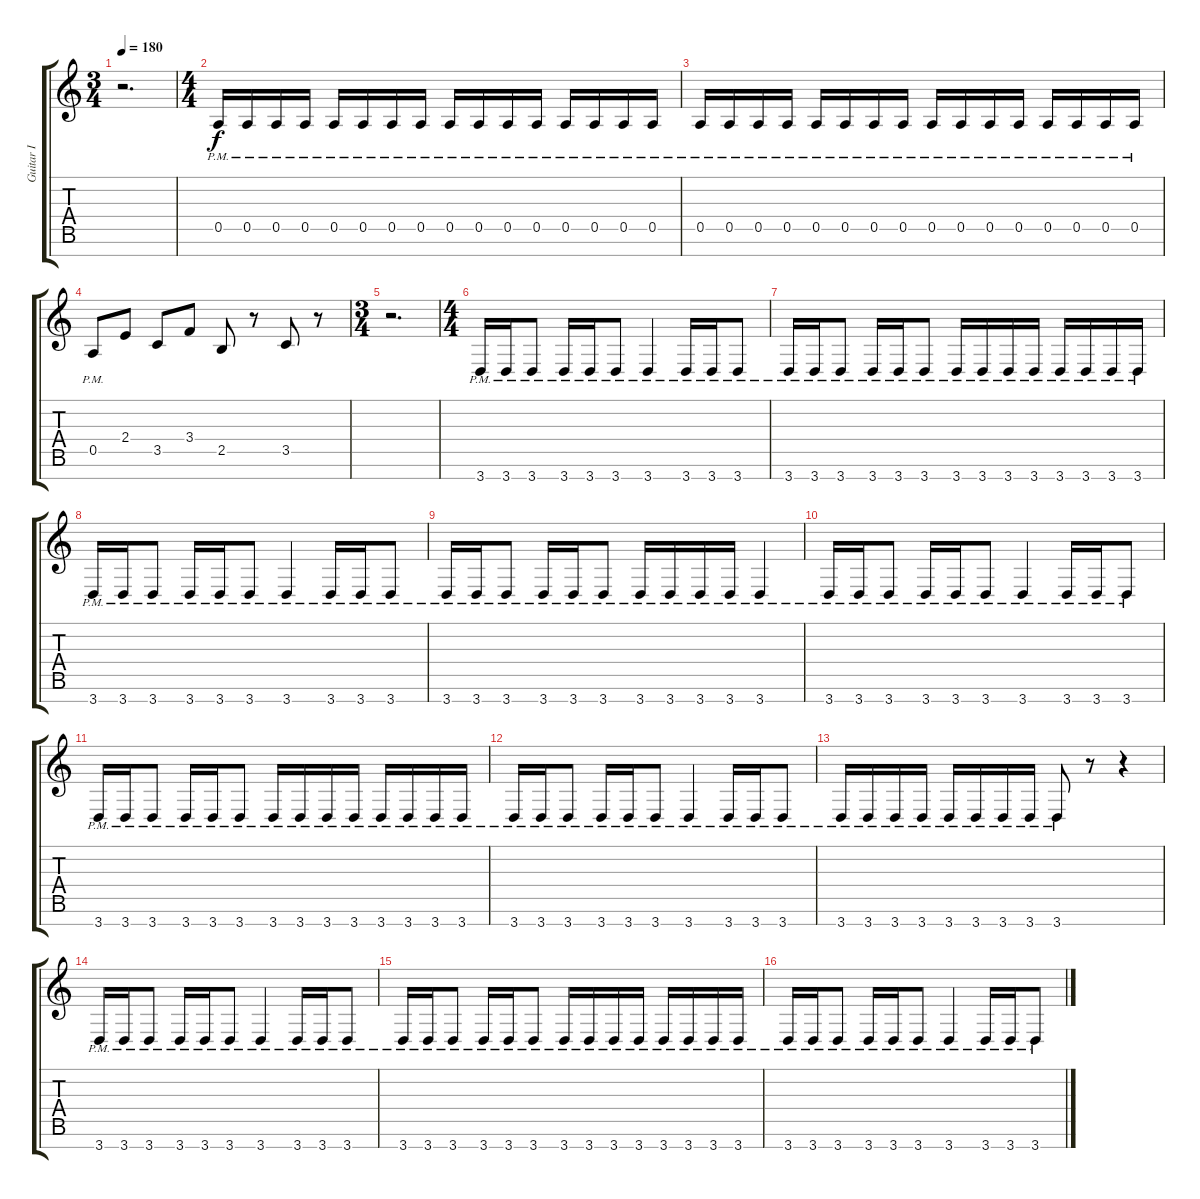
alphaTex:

\track ("Guitar I" "Guitar I") {instrument distortionguitar}
\staff {score tabs}
\tuning (E4 B3 G3 D3 A2 E2 B1) {hide}
\ts (3 4)
\tempo 180
\clef g2
\ks c
r.2{d dy f} |
\ts (4 4)
0.5{pm}.16 0.5{pm}.16 0.5{pm}.16 0.5{pm}.16 0.5{pm}.16 0.5{pm}.16 0.5{pm}.16 0.5{pm}.16 0.5{pm}.16 0.5{pm}.16 0.5{pm}.16 0.5{pm}.16 0.5{pm}.16 0.5{pm}.16 0.5{pm}.16 0.5{pm}.16 |
0.5{pm}.16 0.5{pm}.16 0.5{pm}.16 0.5{pm}.16 0.5{pm}.16 0.5{pm}.16 0.5{pm}.16 0.5{pm}.16 0.5{pm}.16 0.5{pm}.16 0.5{pm}.16 0.5{pm}.16 0.5{pm}.16 0.5{pm}.16 0.5{pm}.16 0.5{pm}.16 |
0.5{pm}.8 2.4.8 3.5.8 3.4.8 2.5.8 r.8 3.5.8 r.8 |
\ts (3 4)
r.2{d} |
\ts (4 4)
3.7{pm}.16 3.7{pm}.16 3.7{pm}.8 3.7{pm}.16 3.7{pm}.16 3.7{pm}.8 3.7{pm}.4 3.7{pm}.16 3.7{pm}.16 3.7{pm}.8 |
3.7{pm}.16 3.7{pm}.16 3.7{pm}.8 3.7{pm}.16 3.7{pm}.16 3.7{pm}.8 3.7{pm}.16 3.7{pm}.16 3.7{pm}.16 3.7{pm}.16 3.7{pm}.16 3.7{pm}.16 3.7{pm}.16 3.7{pm}.16 |
3.7{pm}.16 3.7{pm}.16 3.7{pm}.8 3.7{pm}.16 3.7{pm}.16 3.7{pm}.8 3.7{pm}.4 3.7{pm}.16 3.7{pm}.16 3.7{pm}.8 |
3.7{pm}.16 3.7{pm}.16 3.7{pm}.8 3.7{pm}.16 3.7{pm}.16 3.7{pm}.8 3.7{pm}.16 3.7{pm}.16 3.7{pm}.16 3.7{pm}.16 3.7{pm}.4 |
3.7{pm}.16 3.7{pm}.16 3.7{pm}.8 3.7{pm}.16 3.7{pm}.16 3.7{pm}.8 3.7{pm}.4 3.7{pm}.16 3.7{pm}.16 3.7{pm}.8 |
3.7{pm}.16 3.7{pm}.16 3.7{pm}.8 3.7{pm}.16 3.7{pm}.16 3.7{pm}.8 3.7{pm}.16 3.7{pm}.16 3.7{pm}.16 3.7{pm}.16 3.7{pm}.16 3.7{pm}.16 3.7{pm}.16 3.7{pm}.16 |
3.7{pm}.16 3.7{pm}.16 3.7{pm}.8 3.7{pm}.16 3.7{pm}.16 3.7{pm}.8 3.7{pm}.4 3.7{pm}.16 3.7{pm}.16 3.7{pm}.8 |
3.7{pm}.16 3.7{pm}.16 3.7{pm}.16 3.7{pm}.16 3.7{pm}.16 3.7{pm}.16 3.7{pm}.16 3.7{pm}.16 3.7{pm}.8 r.8 r.4 |
3.7{pm}.16 3.7{pm}.16 3.7{pm}.8 3.7{pm}.16 3.7{pm}.16 3.7{pm}.8 3.7{pm}.4 3.7{pm}.16 3.7{pm}.16 3.7{pm}.8 |
3.7{pm}.16 3.7{pm}.16 3.7{pm}.8 3.7{pm}.16 3.7{pm}.16 3.7{pm}.8 3.7{pm}.16 3.7{pm}.16 3.7{pm}.16 3.7{pm}.16 3.7{pm}.16 3.7{pm}.16 3.7{pm}.16 3.7{pm}.16 |
3.7{pm}.16 3.7{pm}.16 3.7{pm}.8 3.7{pm}.16 3.7{pm}.16 3.7{pm}.8 3.7{pm}.4 3.7{pm}.16 3.7{pm}.16 3.7{pm}.8
